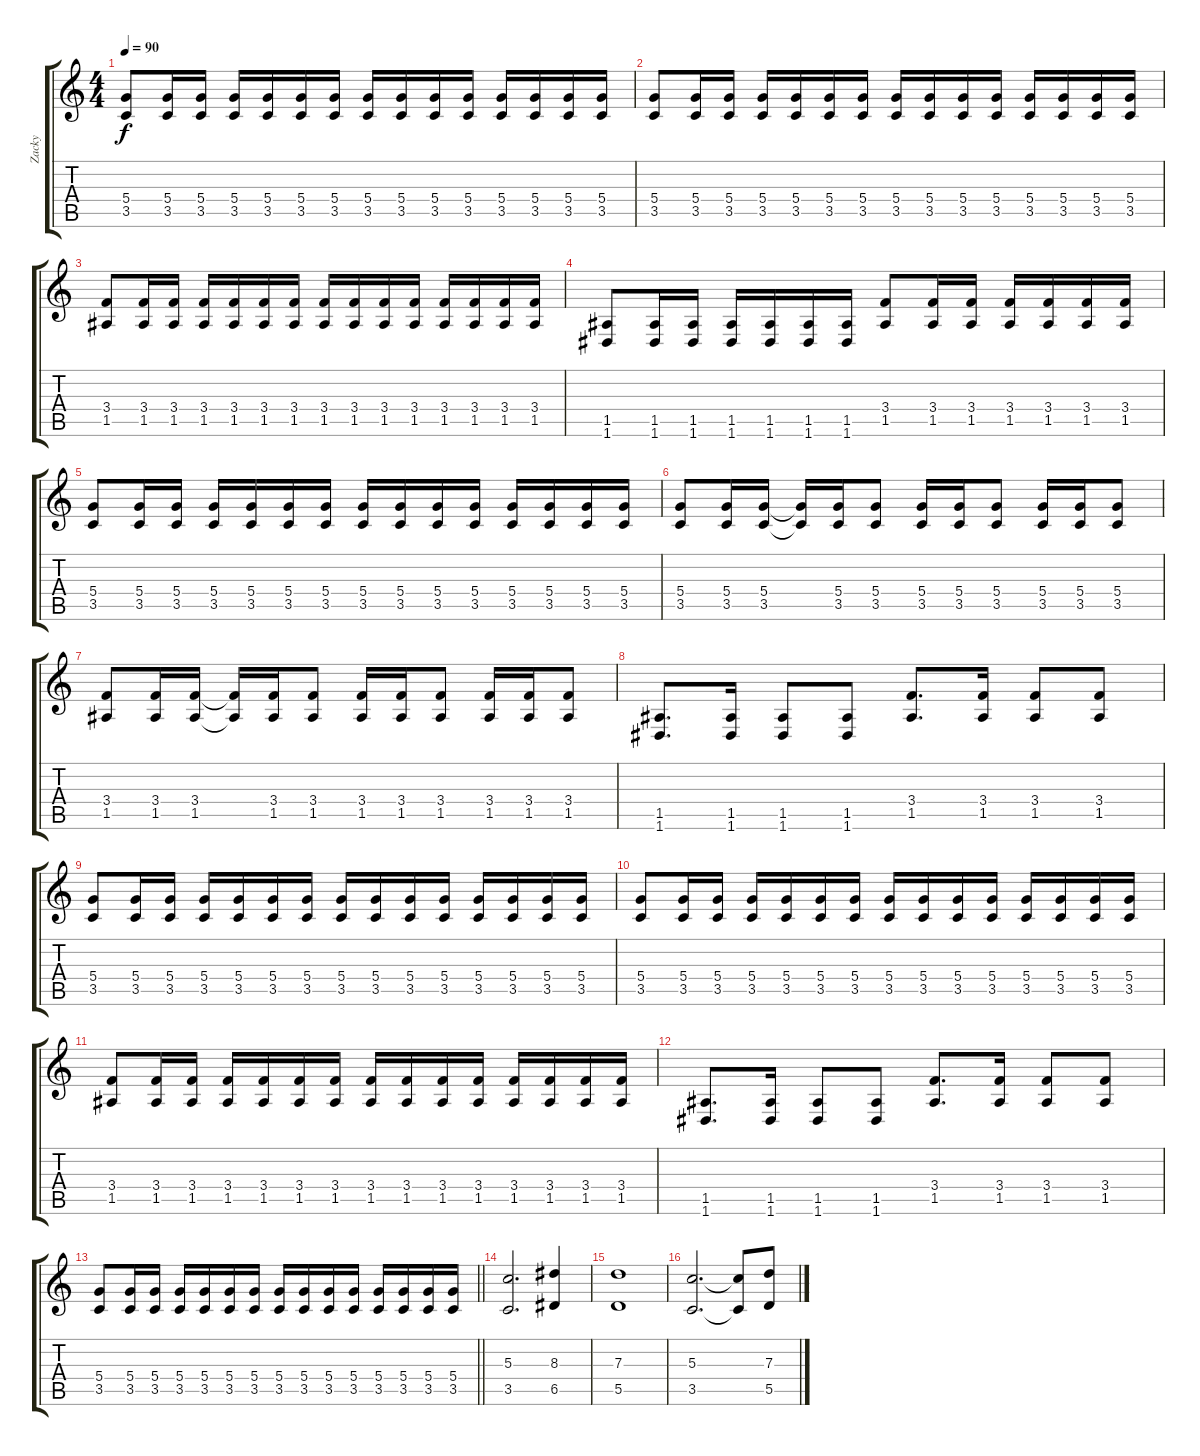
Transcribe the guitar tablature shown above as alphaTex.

\track ("Zacky" "Zacky") {instrument distortionguitar}
\staff {score tabs}
\tuning (E4 B3 G3 D3 A2 D2) {hide}
\ts (4 4)
\tempo 90
\clef g2
\ks c
(5.4 3.5).8{dy f} (5.4 3.5).16 (5.4 3.5).16 (5.4 3.5).16 (5.4 3.5).16 (5.4 3.5).16 (5.4 3.5).16 (5.4 3.5).16 (5.4 3.5).16 (5.4 3.5).16 (5.4 3.5).16 (5.4 3.5).16 (5.4 3.5).16 (5.4 3.5).16 (5.4 3.5).16 |
(5.4 3.5).8 (5.4 3.5).16 (5.4 3.5).16 (5.4 3.5).16 (5.4 3.5).16 (5.4 3.5).16 (5.4 3.5).16 (5.4 3.5).16 (5.4 3.5).16 (5.4 3.5).16 (5.4 3.5).16 (5.4 3.5).16 (5.4 3.5).16 (5.4 3.5).16 (5.4 3.5).16 |
(3.4 1.5).8 (3.4 1.5).16 (3.4 1.5).16 (3.4 1.5).16 (3.4 1.5).16 (3.4 1.5).16 (3.4 1.5).16 (3.4 1.5).16 (3.4 1.5).16 (3.4 1.5).16 (3.4 1.5).16 (3.4 1.5).16 (3.4 1.5).16 (3.4 1.5).16 (3.4 1.5).16 |
(1.5 1.6).8 (1.5 1.6).16 (1.5 1.6).16 (1.5 1.6).16 (1.5 1.6).16 (1.5 1.6).16 (1.5 1.6).16 (3.4 1.5).8 (3.4 1.5).16 (3.4 1.5).16 (3.4 1.5).16 (3.4 1.5).16 (3.4 1.5).16 (3.4 1.5).16 |
(5.4 3.5).8 (5.4 3.5).16 (5.4 3.5).16 (5.4 3.5).16 (5.4 3.5).16 (5.4 3.5).16 (5.4 3.5).16 (5.4 3.5).16 (5.4 3.5).16 (5.4 3.5).16 (5.4 3.5).16 (5.4 3.5).16 (5.4 3.5).16 (5.4 3.5).16 (5.4 3.5).16 |
(5.4 3.5).8 (5.4 3.5).16 (5.4 3.5).16 (5.4{t} 3.5{t}).16 (5.4 3.5).16 (5.4 3.5).8 (5.4 3.5).16 (5.4 3.5).16 (5.4 3.5).8 (5.4 3.5).16 (5.4 3.5).16 (5.4 3.5).8 |
(3.4 1.5).8 (3.4 1.5).16 (3.4 1.5).16 (3.4{t} 1.5{t}).16 (3.4 1.5).16 (3.4 1.5).8 (3.4 1.5).16 (3.4 1.5).16 (3.4 1.5).8 (3.4 1.5).16 (3.4 1.5).16 (3.4 1.5).8 |
(1.5 1.6).8{d} (1.5 1.6).16 (1.5 1.6).8 (1.5 1.6).8 (3.4 1.5).8{d} (3.4 1.5).16 (3.4 1.5).8 (3.4 1.5).8 |
(5.4 3.5).8 (5.4 3.5).16 (5.4 3.5).16 (5.4 3.5).16 (5.4 3.5).16 (5.4 3.5).16 (5.4 3.5).16 (5.4 3.5).16 (5.4 3.5).16 (5.4 3.5).16 (5.4 3.5).16 (5.4 3.5).16 (5.4 3.5).16 (5.4 3.5).16 (5.4 3.5).16 |
(5.4 3.5).8 (5.4 3.5).16 (5.4 3.5).16 (5.4 3.5).16 (5.4 3.5).16 (5.4 3.5).16 (5.4 3.5).16 (5.4 3.5).16 (5.4 3.5).16 (5.4 3.5).16 (5.4 3.5).16 (5.4 3.5).16 (5.4 3.5).16 (5.4 3.5).16 (5.4 3.5).16 |
(3.4 1.5).8 (3.4 1.5).16 (3.4 1.5).16 (3.4 1.5).16 (3.4 1.5).16 (3.4 1.5).16 (3.4 1.5).16 (3.4 1.5).16 (3.4 1.5).16 (3.4 1.5).16 (3.4 1.5).16 (3.4 1.5).16 (3.4 1.5).16 (3.4 1.5).16 (3.4 1.5).16 |
(1.5 1.6).8{d} (1.5 1.6).16 (1.5 1.6).8 (1.5 1.6).8 (3.4 1.5).8{d} (3.4 1.5).16 (3.4 1.5).8 (3.4 1.5).8 |
\barLineRight lightlight
(5.4 3.5).8 (5.4 3.5).16 (5.4 3.5).16 (5.4 3.5).16 (5.4 3.5).16 (5.4 3.5).16 (5.4 3.5).16 (5.4 3.5).16 (5.4 3.5).16 (5.4 3.5).16 (5.4 3.5).16 (5.4 3.5).16 (5.4 3.5).16 (5.4 3.5).16 (5.4 3.5).16 |
(5.3 3.5).2{d} (8.3 6.5).4 |
(7.3 5.5).1 |
(5.3 3.5).2{d} (5.3{t} 3.5{t}).8 (7.3 5.5).8
